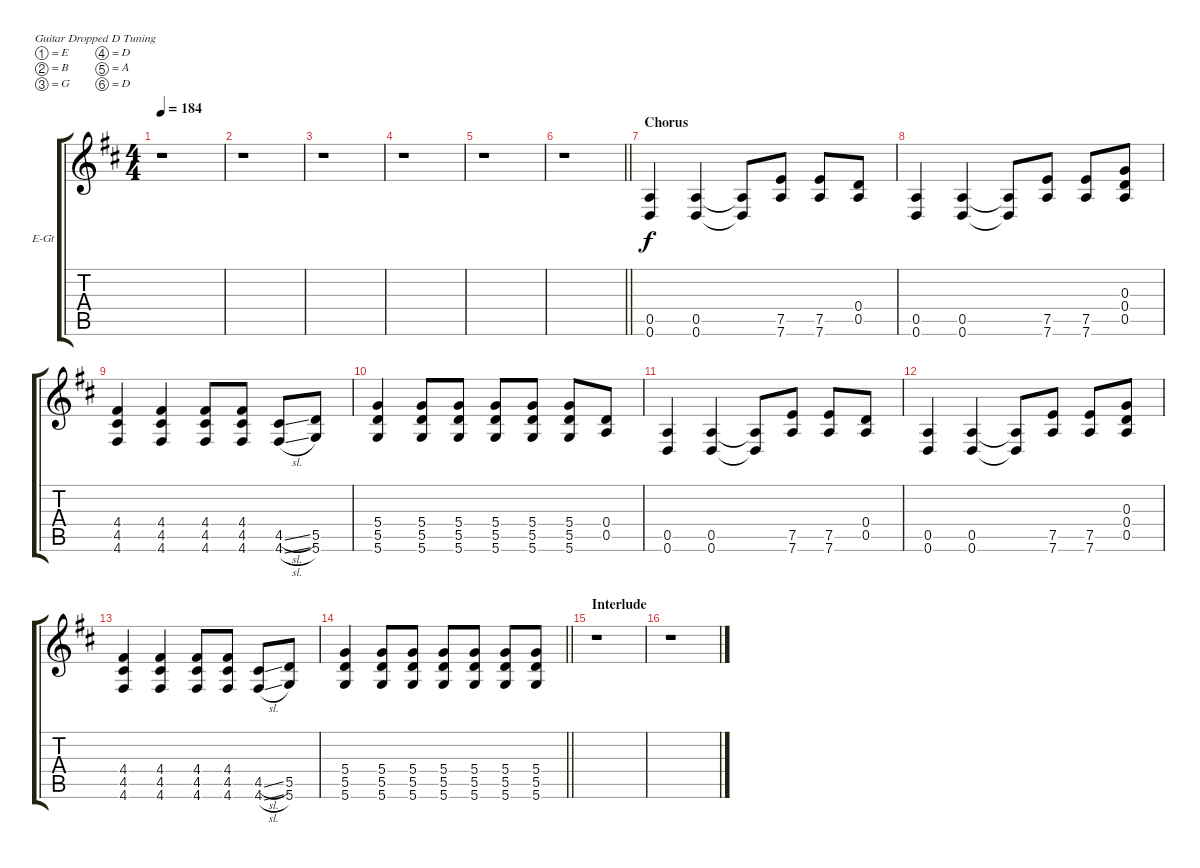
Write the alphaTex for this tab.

\defaultSystemsLayout 4
\bracketExtendMode groupsimilarinstruments
\firstSystemTrackNameOrientation horizontal
\otherSystemsTrackNameOrientation horizontal
\track ("Guitar 6" "E-Gt") {instrument distortionguitar}
\staff {score tabs}
\tuning (E4 B3 G3 D3 A2 D2)
\ts (4 4)
\tempo 184
\clef g2
\scale
0.333333
\ks d
r.1{dy f} |
\scale
0.333333 r.1 |
\scale
0.333333 r.1 |
\scale
0.333333 r.1 |
r.1 |
\barLineRight lightlight
r.1 |
\section ("" "Chorus")
(0.6 0.5).4 (0.6 0.5).4 (0.6{t} 0.5{t}).8 (7.6 7.5).8 (7.6 7.5).8 (0.5 0.4).8 |
(0.6 0.5).4 (0.6 0.5).4 (0.6{t} 0.5{t}).8 (7.6 7.5).8 (7.6 7.5).8 (0.5 0.4 0.3).8 |
(4.6 4.5 4.4).4 (4.6 4.5 4.4).4 (4.6 4.5 4.4).8 (4.6 4.5 4.4).8 (4.5{sl} 4.6{sl}).8 (5.6 5.5).8 |
(5.6 5.5 5.4).4 (5.6 5.5 5.4).8 (5.6 5.5 5.4).8 (5.6 5.5 5.4).8 (5.6 5.5 5.4).8 (5.6 5.5 5.4).8 (0.4 0.5).8 |
(0.6 0.5).4 (0.6 0.5).4 (0.6{t} 0.5{t}).8 (7.6 7.5).8 (7.6 7.5).8 (0.5 0.4).8 |
(0.6 0.5).4 (0.6 0.5).4 (0.6{t} 0.5{t}).8 (7.6 7.5).8 (7.6 7.5).8 (0.5 0.4 0.3).8 |
(4.6 4.5 4.4).4 (4.6 4.5 4.4).4 (4.6 4.5 4.4).8 (4.6 4.5 4.4).8 (4.5{sl} 4.6{sl}).8 (5.6 5.5).8 |
\barLineRight lightlight
(5.6 5.5 5.4).4 (5.6 5.5 5.4).8 (5.6 5.5 5.4).8 (5.6 5.5 5.4).8 (5.6 5.5 5.4).8 (5.6 5.5 5.4).8 (5.4 5.5 5.6).8 |
\section ("" "Interlude")
r.1 |
r.1
